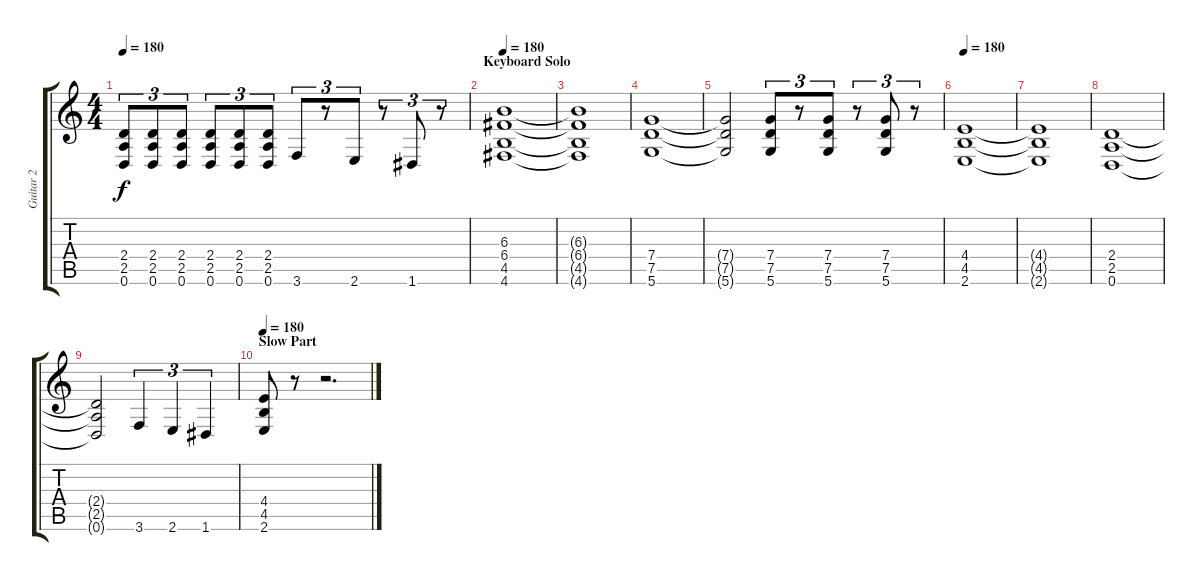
\track ("Guitar 2" "Guitar 2") {instrument distortionguitar}
\staff {score tabs}
\tuning (D4 A3 F3 C3 G2 D2) {hide}
\ts (4 4)
\tempo 180
\clef g2
\ks c
(2.4 2.5 0.6).8{tu (3 2) dy f} (2.4 2.5 0.6).8{tu (3 2)} (2.4 2.5 0.6).8{tu (3 2)} (2.4 2.5 0.6).8{tu (3 2)} (2.4 2.5 0.6).8{tu (3 2)} (2.4 2.5 0.6).8{tu (3 2)} 3.6.8{tu (3 2)} r.8{tu (3 2)} 2.6.8{tu (3 2)} r.8{tu (3 2)} 1.6.8{tu (3 2)} r.8{tu (3 2)} |
\section ("" "Keyboard Solo")
\tempo 180
(6.3 6.4 4.5 4.6).1 |
(6.3{t} 6.4{t} 4.5{t} 4.6{t}).1 |
(7.4 7.5 5.6).1 |
(7.4{t} 7.5{t} 5.6{t}).2 (7.4 7.5 5.6).8{tu (3 2)} r.8{tu (3 2)} (7.4 7.5 5.6).8{tu (3 2)} r.8{tu (3 2)} (7.4 7.5 5.6).8{tu (3 2)} r.8{tu (3 2)} |
\tempo 180
(4.4 4.5 2.6).1 |
(4.4{t} 4.5{t} 2.6{t}).1 |
(2.4 2.5 0.6).1 |
(2.4{t} 2.5{t} 0.6{t}).2 3.6.4{tu (3 2)} 2.6.4{tu (3 2)} 1.6.4{tu (3 2)} |
\section ("" "Slow Part")
\tempo 180
(4.4 4.5 2.6).8 r.8 r.2{d}
